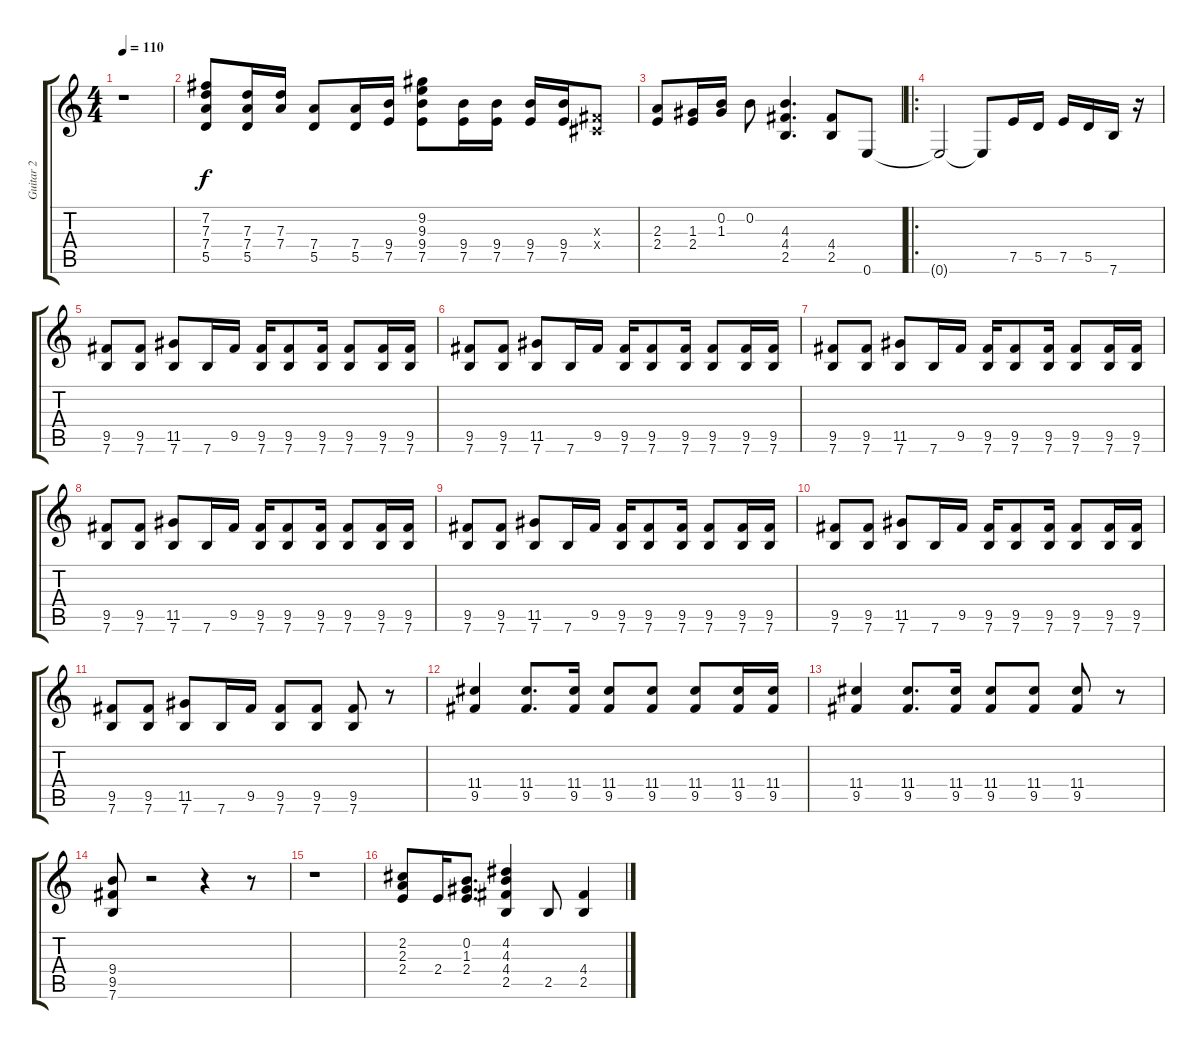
\track ("Guitar 2" "Guitar 2") {instrument overdrivenguitar}
\staff {score tabs}
\tuning (E4 B3 G3 D3 A2 E2) {hide}
\ts (4 4)
\tempo 110
\clef g2
\ks c
r.1{dy f} |
(7.2 7.3 7.4 5.5).8 (7.3 7.4 5.5).16 (7.3 7.4).16 (7.4 5.5).8 (7.4 5.5).16 (9.4 7.5).16 (9.2 9.3 9.4 7.5).8 (9.4 7.5).16 (9.4 7.5).16 (9.4 7.5).16 (9.4 7.5).16 (-1.3{x} -1.4{x}).8 |
(2.3 2.4).8 (1.3 2.4).16 (0.2 1.3).16 0.2.8 (4.3 4.4 2.5).4{d} (4.4 2.5).8 0.6.8 |
\ro
0.6{t}.2 0.6{t}.8 7.5.16 5.5.16 7.5.16 5.5.16 7.6.16 r.16 |
(9.5 7.6).8 (9.5 7.6).8 (11.5 7.6).8 7.6.16 9.5.16 (9.5 7.6).16 (9.5 7.6).8 (9.5 7.6).16 (9.5 7.6).8 (9.5 7.6).16 (9.5 7.6).16 |
(9.5 7.6).8 (9.5 7.6).8 (11.5 7.6).8 7.6.16 9.5.16 (9.5 7.6).16 (9.5 7.6).8 (9.5 7.6).16 (9.5 7.6).8 (9.5 7.6).16 (9.5 7.6).16 |
(9.5 7.6).8 (9.5 7.6).8 (11.5 7.6).8 7.6.16 9.5.16 (9.5 7.6).16 (9.5 7.6).8 (9.5 7.6).16 (9.5 7.6).8 (9.5 7.6).16 (9.5 7.6).16 |
(9.5 7.6).8 (9.5 7.6).8 (11.5 7.6).8 7.6.16 9.5.16 (9.5 7.6).16 (9.5 7.6).8 (9.5 7.6).16 (9.5 7.6).8 (9.5 7.6).16 (9.5 7.6).16 |
(9.5 7.6).8 (9.5 7.6).8 (11.5 7.6).8 7.6.16 9.5.16 (9.5 7.6).16 (9.5 7.6).8 (9.5 7.6).16 (9.5 7.6).8 (9.5 7.6).16 (9.5 7.6).16 |
(9.5 7.6).8 (9.5 7.6).8 (11.5 7.6).8 7.6.16 9.5.16 (9.5 7.6).16 (9.5 7.6).8 (9.5 7.6).16 (9.5 7.6).8 (9.5 7.6).16 (9.5 7.6).16 |
(9.5 7.6).8 (9.5 7.6).8 (11.5 7.6).8 7.6.16 9.5.16 (9.5 7.6).8 (9.5 7.6).8 (9.5 7.6).8 r.8 |
(11.4 9.5).4 (11.4 9.5).8{d} (11.4 9.5).16 (11.4 9.5).8 (11.4 9.5).8 (11.4 9.5).8 (11.4 9.5).16 (11.4 9.5).16 |
(11.4 9.5).4 (11.4 9.5).8{d} (11.4 9.5).16 (11.4 9.5).8 (11.4 9.5).8 (11.4 9.5).8 r.8 |
(9.4 9.5 7.6).8 r.2 r.4 r.8 |
r.1 |
(2.2 2.3 2.4).8 2.4.16 (0.2 1.3 2.4).8{d} (4.2 4.3 4.4 2.5).4 2.5.8 (4.4 2.5).4
